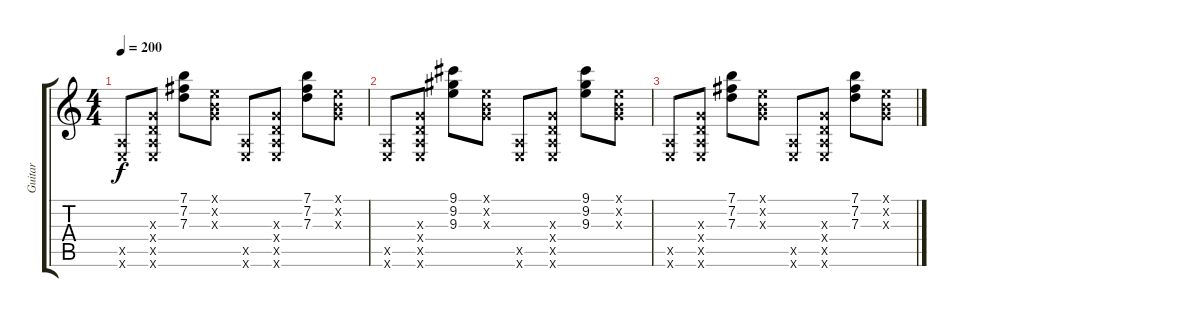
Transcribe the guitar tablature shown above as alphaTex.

\track ("Guitar" "Guitar") {instrument overdrivenguitar}
\staff {score tabs}
\tuning (E4 B3 G3 D3 A2 E2) {hide}
\ts (4 4)
\tempo 200
\clef g2
\ks c
(0.5{x} 0.6{x}).8{dy f} (0.3{x} 0.4{x} 0.5{x} 0.6{x}).8 (7.1 7.2 7.3).8 (0.1{x} 0.2{x} 0.3{x}).8 (0.5{x} 0.6{x}).8 (0.3{x} 0.4{x} 0.5{x} 0.6{x}).8 (7.1 7.2 7.3).8 (0.1{x} 0.2{x} 0.3{x}).8 |
(0.5{x} 0.6{x}).8 (0.3{x} 0.4{x} 0.5{x} 0.6{x}).8 (9.1 9.2 9.3).8 (0.1{x} 0.2{x} 0.3{x}).8 (0.5{x} 0.6{x}).8 (0.3{x} 0.4{x} 0.5{x} 0.6{x}).8 (9.1 9.2 9.3).8 (0.1{x} 0.2{x} 0.3{x}).8 |
(0.5{x} 0.6{x}).8 (0.3{x} 0.4{x} 0.5{x} 0.6{x}).8 (7.1 7.2 7.3).8 (0.1{x} 0.2{x} 0.3{x}).8 (0.5{x} 0.6{x}).8 (0.3{x} 0.4{x} 0.5{x} 0.6{x}).8 (7.1 7.2 7.3).8 (0.1{x} 0.2{x} 0.3{x}).8
